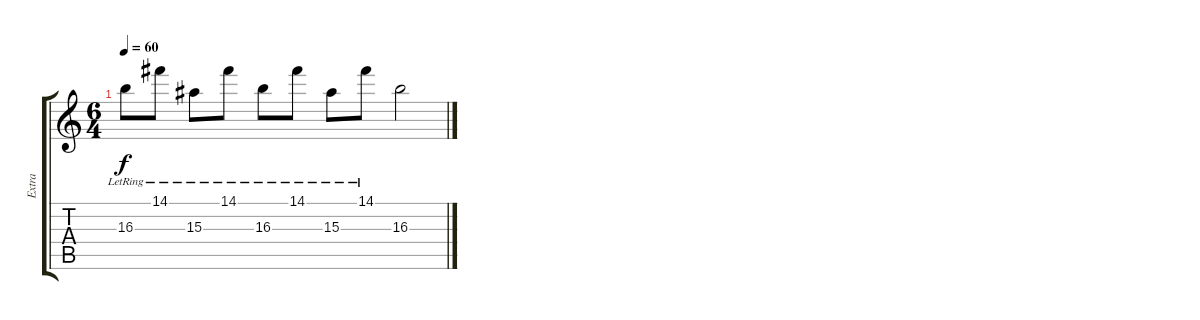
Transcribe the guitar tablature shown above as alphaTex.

\track ("Extra" "Extra") {instrument distortionguitar}
\staff {score tabs}
\tuning (E4 B3 G3 D3 A2 E2) {hide}
\ts (6 4)
\tempo 60
\clef g2
\ks c
16.3{lr}.8{dy f} 14.1{lr}.8 15.3{lr}.8 14.1{lr}.8 16.3{lr}.8 14.1{lr}.8 15.3{lr}.8 14.1{lr}.8 16.3.2
